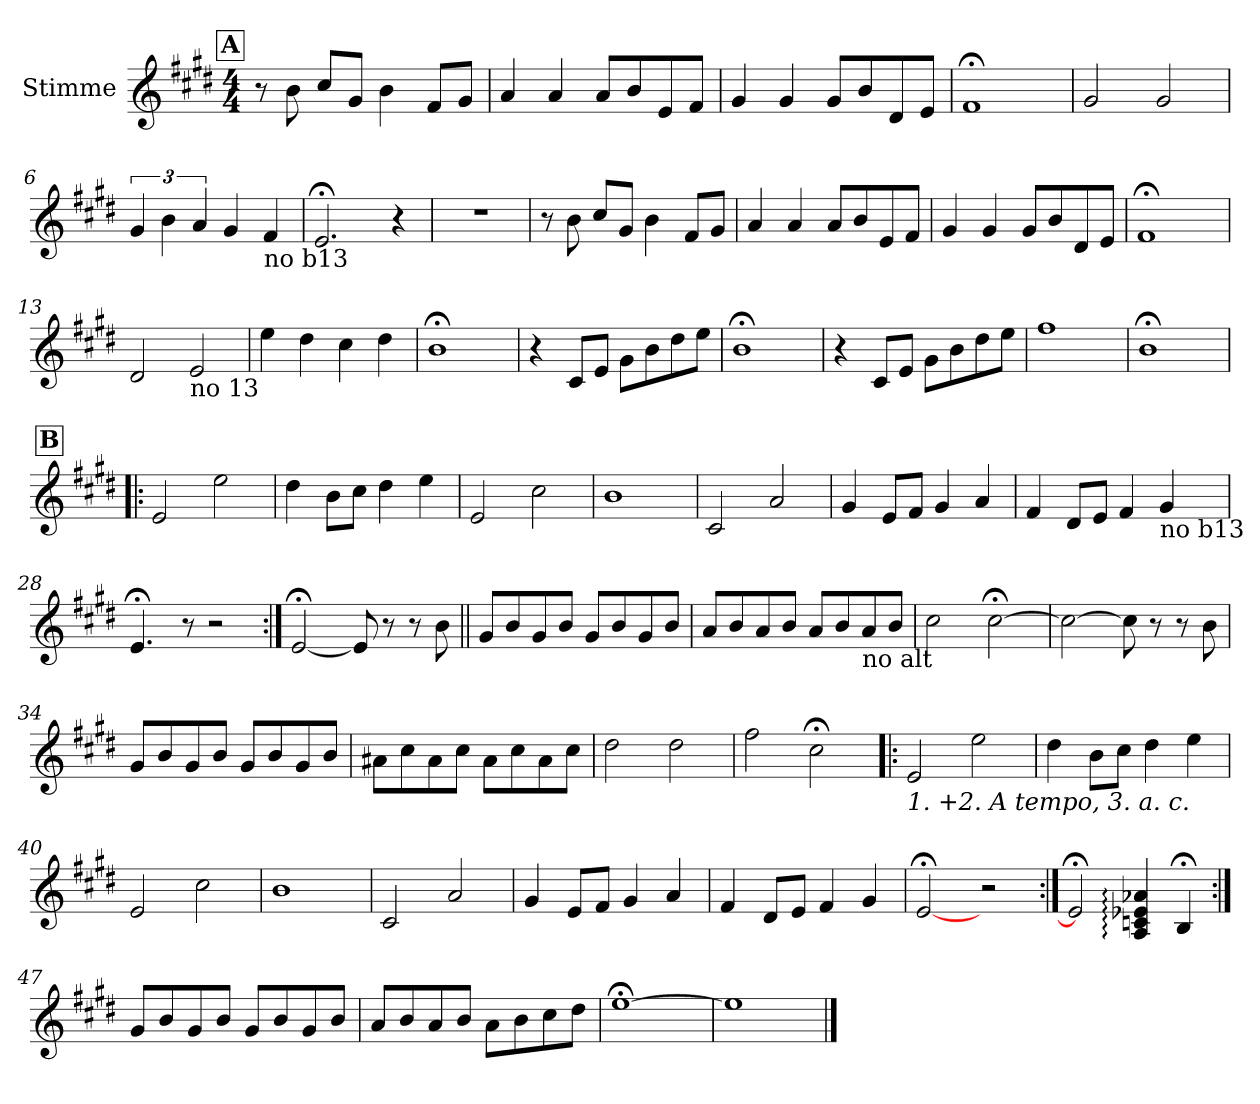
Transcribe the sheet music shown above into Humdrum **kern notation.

**kern
*part1
*staff1
*I"Stimme
*I'Stimme
*clefG2
*k[f#c#g#d#]
*M4/4
!!LO:REH:place=s1:b:B:fs=19.9975:t=A
=1
8r
8b\
8cc#/L
8g#/J
4b\
8f#/L
8g#/J
=2
4a/
4a/
8a/L
8b/
8e/
8f#/J
=3
4g#/
4g#/
8g#/L
8b/
8d#/
8e/J
=4
1f#;<
=5
2g#/
2g#/
!!LO:LB:g=z
=6
6g#/
6b\
6a/
4g#/
!LO:TX:b:t=no b13
4f#/
=7
2.e;</
4r
=8
1r
=9
8r
8b\
8cc#/L
8g#/J
4b\
8f#/L
8g#/J
=10
4a/
4a/
8a/L
8b/
8e/
8f#/J
!!LO:LB:g=z
=11
4g#/
4g#/
8g#/L
8b/
8d#/
8e/J
=12
1f#;<
=13
2d#/
!LO:TX:b:t=no 13
2e/
=14
4ee\
4dd#\
4cc#\
4dd#\
=15
1b;<
=16
4r
8c#/L
8e/J
8g#\L
8b\
8dd#\
8ee\J
!!LO:LB:g=z
=17
1b;<
=18
4r
8c#/L
8e/J
8g#\L
8b\
8dd#\
8ee\J
=19
1ff#
=20
1b;<
!!LO:REH:place=s1:b:B:fs=19.9975:t=B
=21!|:
2e/
2ee\
=22
4dd#\
8b\L
8cc#\J
4dd#\
4ee\
!!LO:LB:g=z
=23
2e/
2cc#\
=24
1b
=25
2c#/
2a/
=26
4g#/
8e/L
8f#/J
4g#/
4a/
=27
4f#/
8d#/L
8e/J
4f#/
!LO:TX:b:t=no b13
4g#/
=28
4.e;</
8r
2r
!!LO:LB:g=z
=29:|!
[2e;</
8e/]
8r
8r
8b\
=30||
8g#/L
8b/
8g#/
8b/J
8g#/L
8b/
8g#/
8b/J
=31
8a/L
8b/
8a/
8b/J
8a/L
8b/
!LO:TX:b:t=no alt
8a/
8b/J
=32
2cc#\
[2cc#;<\
!!LO:LB:g=z
=33
2cc#\_
8cc#\]
8r
8r
8b\
=34
8g#/L
8b/
8g#/
8b/J
8g#/L
8b/
8g#/
8b/J
=35
8a#X\L
8cc#\
8a#\
8cc#\J
8a#\L
8cc#\
8a#\
8cc#\J
=36
2dd#\
2dd#\
=37
2ff#\
2cc#;<\
!!LO:LB:g=z
=38!|:
!LO:TX:b:i:t=1. +2. A tempo, 3. a. c.
2e/
2ee\
=39
4dd#\
8b\L
8cc#\J
4dd#\
4ee\
=40
2e/
2cc#\
=41
1b
=42
2c#/
2a/
=43
4g#/
8e/L
8f#/J
4g#/
4a/
!!LO:LB:g=z
=44
4f#/
8d#/L
8e/J
4f#/
4g#/
=45
[2e;</
2r
=46:|!
2e;</]
4A/: 4cn/: 4e-X/: 4a-X/:
4B;</
!!LO:PB:g=z
=47:|!
8g#/L
8b/
8g#/
8b/J
8g#/L
8b/
8g#/
8b/J
=48
8a/L
8b/
8a/
8b/J
8a\L
8b\
8cc#\
8dd#\J
=49
[1ee;<
=50
1ee]
==
*-
